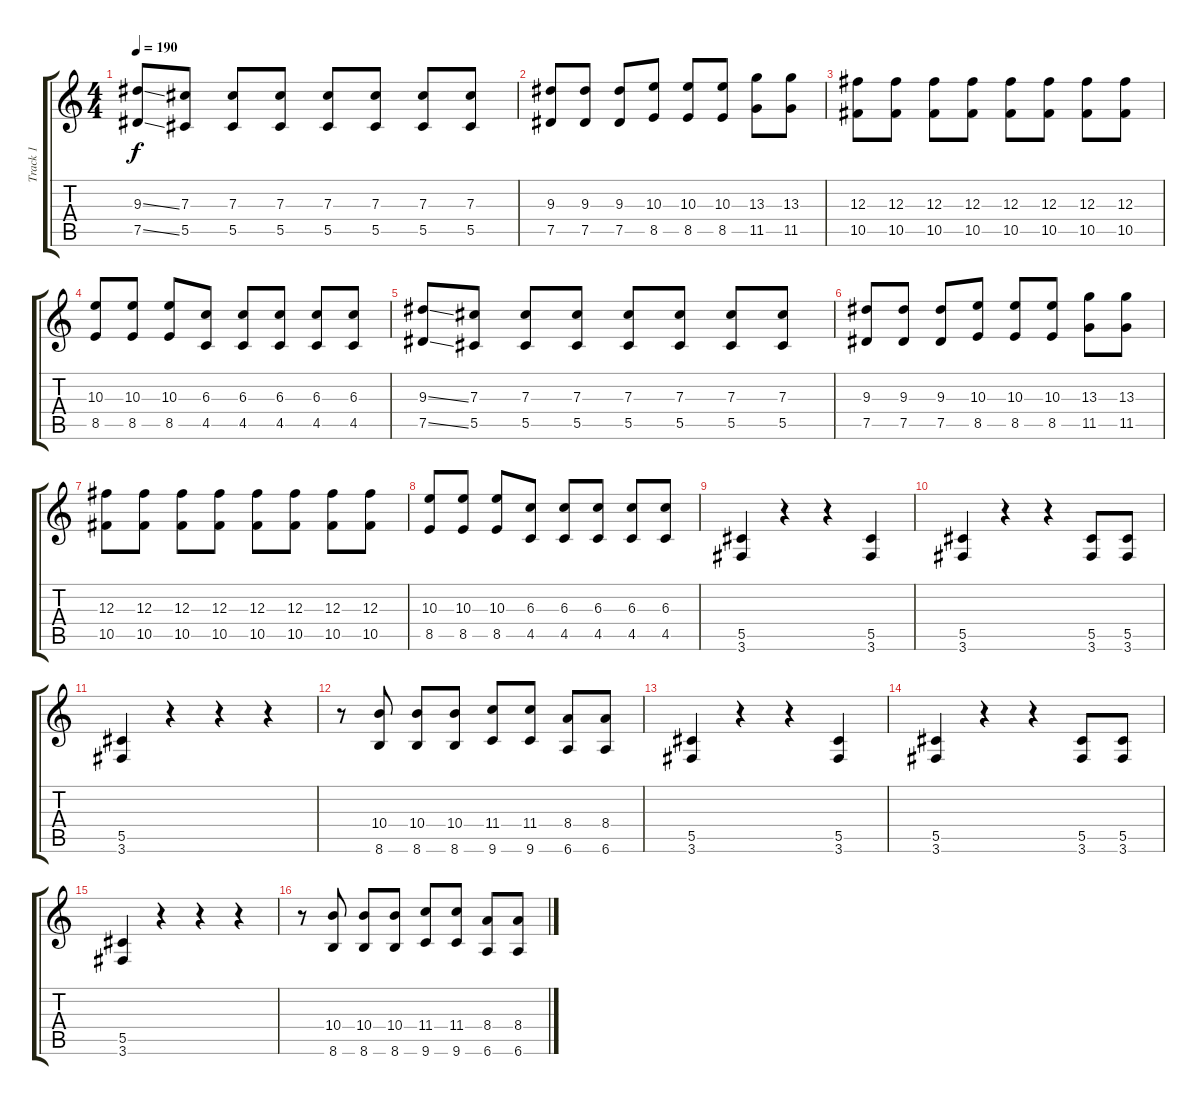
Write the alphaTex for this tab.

\track ("Track 1" "Track 1") {instrument distortionguitar}
\staff {score tabs}
\tuning (Eb4 Bb3 Gb3 Db3 Ab2 Eb2) {hide}
\ts (4 4)
\tempo 190
\clef g2
\ks c
(9.3{ss} 7.5{ss}).8{dy f} (7.3 5.5).8 (7.3 5.5).8 (7.3 5.5).8 (7.3 5.5).8 (7.3 5.5).8 (7.3 5.5).8 (7.3 5.5).8 |
(9.3 7.5).8 (9.3 7.5).8 (9.3 7.5).8 (10.3 8.5).8 (10.3 8.5).8 (10.3 8.5).8 (13.3 11.5).8 (13.3 11.5).8 |
(12.3 10.5).8 (12.3 10.5).8 (12.3 10.5).8 (12.3 10.5).8 (12.3 10.5).8 (12.3 10.5).8 (12.3 10.5).8 (12.3 10.5).8 |
(10.3 8.5).8 (10.3 8.5).8 (10.3 8.5).8 (6.3 4.5).8 (6.3 4.5).8 (6.3 4.5).8 (6.3 4.5).8 (6.3 4.5).8 |
(9.3{ss} 7.5{ss}).8 (7.3 5.5).8 (7.3 5.5).8 (7.3 5.5).8 (7.3 5.5).8 (7.3 5.5).8 (7.3 5.5).8 (7.3 5.5).8 |
(9.3 7.5).8 (9.3 7.5).8 (9.3 7.5).8 (10.3 8.5).8 (10.3 8.5).8 (10.3 8.5).8 (13.3 11.5).8 (13.3 11.5).8 |
(12.3 10.5).8 (12.3 10.5).8 (12.3 10.5).8 (12.3 10.5).8 (12.3 10.5).8 (12.3 10.5).8 (12.3 10.5).8 (12.3 10.5).8 |
(10.3 8.5).8 (10.3 8.5).8 (10.3 8.5).8 (6.3 4.5).8 (6.3 4.5).8 (6.3 4.5).8 (6.3 4.5).8 (6.3 4.5).8 |
(5.5 3.6).4 r.4 r.4 (5.5 3.6).4 |
(5.5 3.6).4 r.4 r.4 (5.5 3.6).8 (5.5 3.6).8 |
(5.5 3.6).4 r.4 r.4 r.4 |
r.8 (10.4 8.6).8 (10.4 8.6).8 (10.4 8.6).8 (11.4 9.6).8 (11.4 9.6).8 (8.4 6.6).8 (8.4 6.6).8 |
(5.5 3.6).4 r.4 r.4 (5.5 3.6).4 |
(5.5 3.6).4 r.4 r.4 (5.5 3.6).8 (5.5 3.6).8 |
(5.5 3.6).4 r.4 r.4 r.4 |
r.8 (10.4 8.6).8 (10.4 8.6).8 (10.4 8.6).8 (11.4 9.6).8 (11.4 9.6).8 (8.4 6.6).8 (8.4 6.6).8
